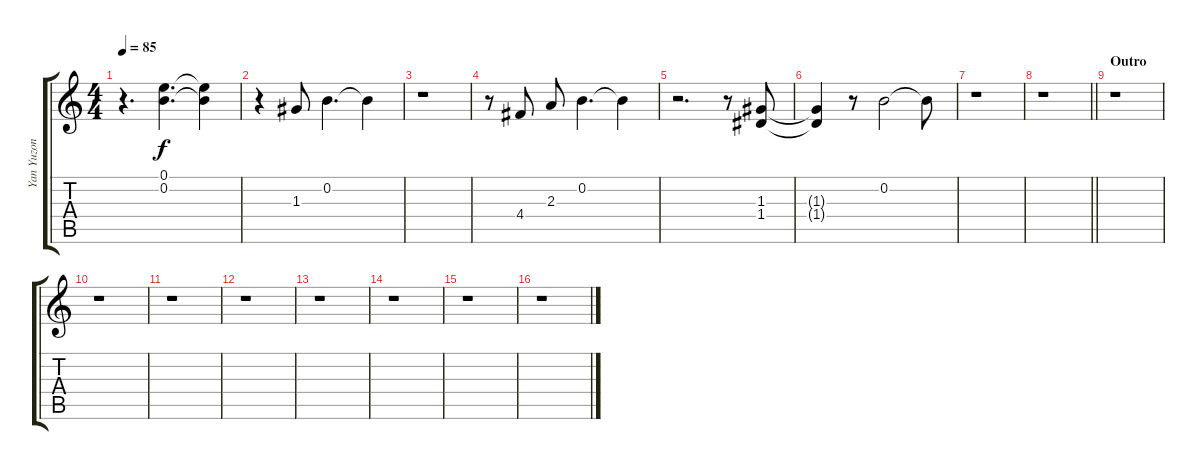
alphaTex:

\track ("Yan Yuzon (Clean)" "Yan Yuzon ") {instrument electricguitarclean}
\staff {score tabs}
\tuning (E4 B3 G3 D3 A2 E2) {hide}
\ts (4 4)
\tempo 85
\clef g2
\ks c
r.4{d dy mp} (0.1 0.2).4{d dy f} (0.1{t} 0.2{t}).4 |
r.4 1.3.8 0.2.4{d} 0.2{t}.4 |
r.1 |
r.8 4.4.8 2.3.8 0.2.4{d} 0.2{t}.4 |
r.2{d} r.8 (1.3 1.4).8 |
(1.3{t} 1.4{t}).4 r.8 0.2.2 0.2{t}.8 |
r.1 |
\barLineRight lightlight
r.1 |
\section ("" "Outro")
r.1 |
r.1 |
r.1 |
r.1 |
r.1 |
r.1 |
r.1 |
r.1
